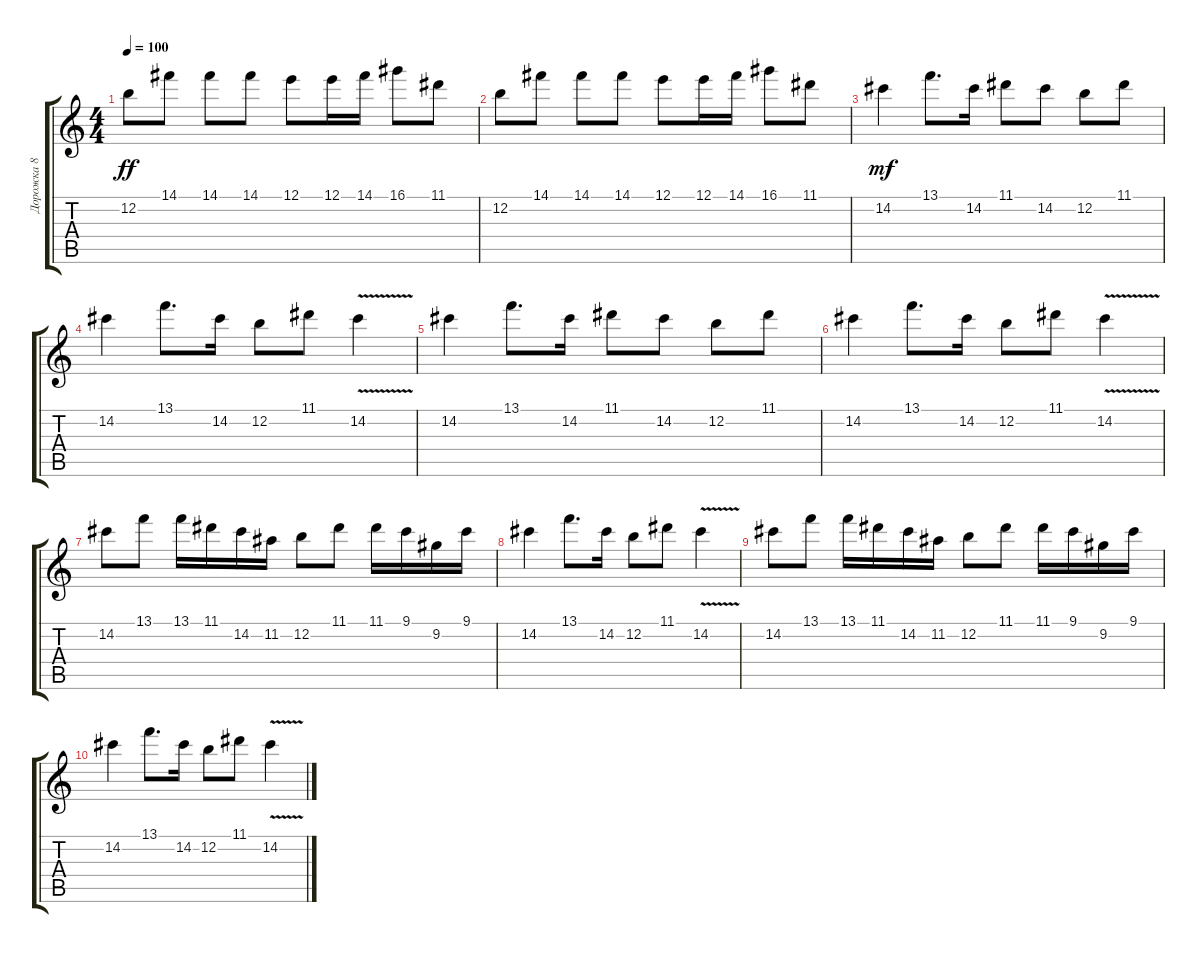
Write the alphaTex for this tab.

\track ("Дорожка 8" "Дорожка 8") {instrument oboe}
\staff {score tabs}
\tuning (E5 B4 G4 D4 A3 E3) {hide}
\ts (4 4)
\tempo 100
\clef g2
\ks c
12.2.8{dy ff} 14.1.8 14.1.8 14.1.8 12.1.8 12.1.16 14.1.16 16.1.8 11.1.8 |
12.2.8 14.1.8 14.1.8 14.1.8 12.1.8 12.1.16 14.1.16 16.1.8 11.1.8 |
14.2.4{dy mf} 13.1.8{d} 14.2.16 11.1.8 14.2.8 12.2.8 11.1.8 |
14.2.4 13.1.8{d} 14.2.16 12.2.8 11.1.8 14.2{v}.4 |
14.2.4 13.1.8{d} 14.2.16 11.1.8 14.2.8 12.2.8 11.1.8 |
14.2.4 13.1.8{d} 14.2.16 12.2.8 11.1.8 14.2{v}.4 |
14.2.8 13.1.8 13.1.16 11.1.16 14.2.16 11.2.16 12.2.8 11.1.8 11.1.16 9.1.16 9.2.16 9.1.16 |
14.2.4 13.1.8{d} 14.2.16 12.2.8 11.1.8 14.2{v}.4 |
14.2.8 13.1.8 13.1.16 11.1.16 14.2.16 11.2.16 12.2.8 11.1.8 11.1.16 9.1.16 9.2.16 9.1.16 |
14.2.4 13.1.8{d} 14.2.16 12.2.8 11.1.8 14.2{v}.4
